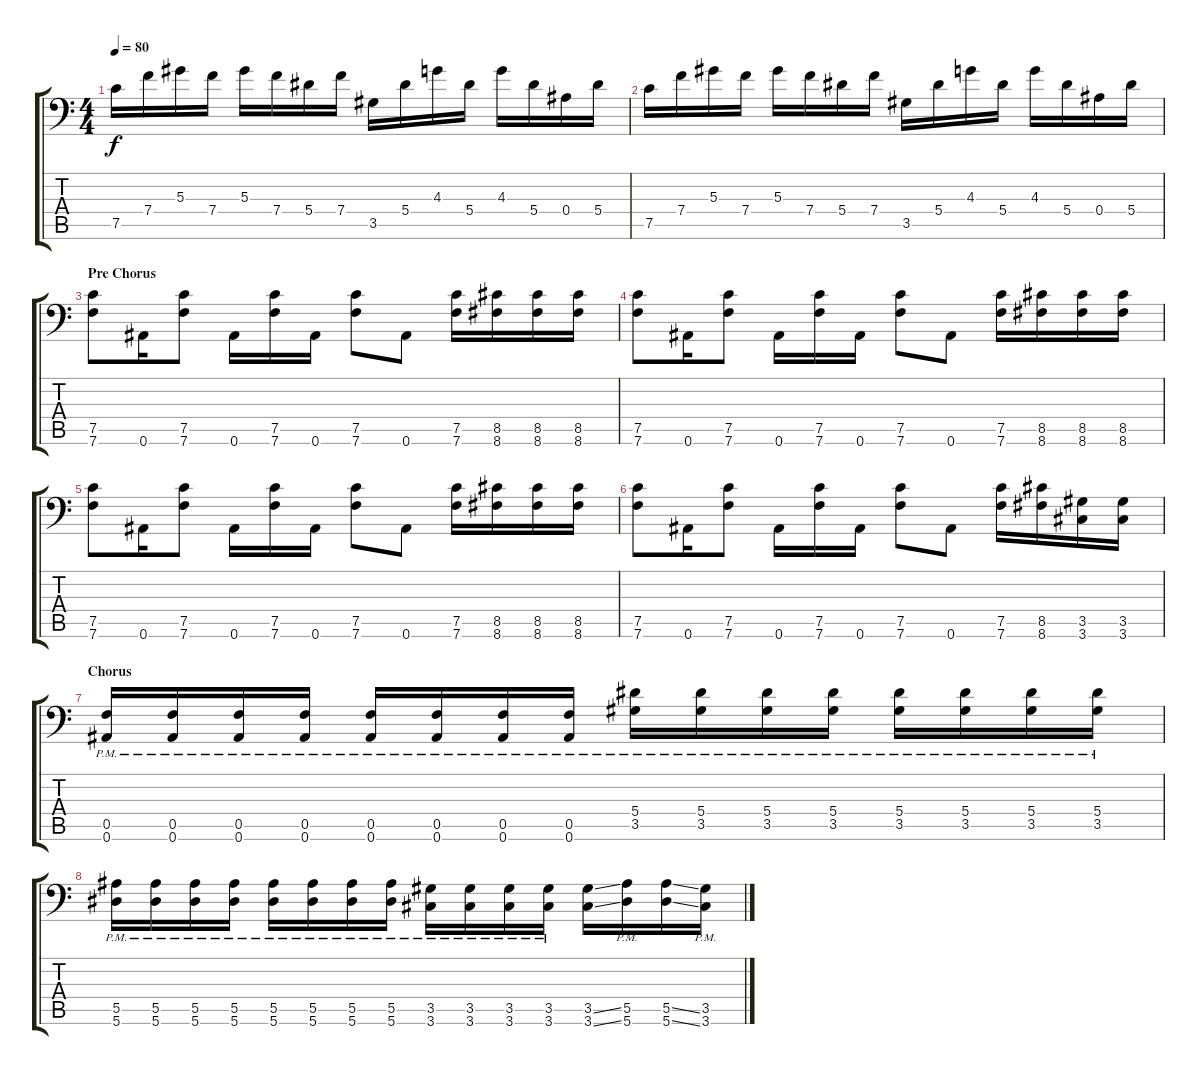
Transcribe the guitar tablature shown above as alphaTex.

\track (" " " ") {instrument distortionguitar}
\staff {score tabs}
\tuning (C4 G3 Eb3 Bb2 F2 Bb1) {hide}
\ts (4 4)
\tempo 80
\clef f4
\ks c
7.5.16{dy f} 7.4.16 5.3.16 7.4.16 5.3.16 7.4.16 5.4.16 7.4.16 3.5.16 5.4.16 4.3.16 5.4.16 4.3.16 5.4.16 0.4.16 5.4.16 |
7.5.16 7.4.16 5.3.16 7.4.16 5.3.16 7.4.16 5.4.16 7.4.16 3.5.16 5.4.16 4.3.16 5.4.16 4.3.16 5.4.16 0.4.16 5.4.16 |
\section ("" "Pre Chorus")
(7.5 7.6).8 0.6.16 (7.5 7.6).8 0.6.16 (7.5 7.6).16 0.6.16 (7.5 7.6).8 0.6.8 (7.5 7.6).16 (8.5 8.6).16 (8.5 8.6).16 (8.5 8.6).16 |
(7.5 7.6).8 0.6.16 (7.5 7.6).8 0.6.16 (7.5 7.6).16 0.6.16 (7.5 7.6).8 0.6.8 (7.5 7.6).16 (8.5 8.6).16 (8.5 8.6).16 (8.5 8.6).16 |
(7.5 7.6).8 0.6.16 (7.5 7.6).8 0.6.16 (7.5 7.6).16 0.6.16 (7.5 7.6).8 0.6.8 (7.5 7.6).16 (8.5 8.6).16 (8.5 8.6).16 (8.5 8.6).16 |
(7.5 7.6).8 0.6.16 (7.5 7.6).8 0.6.16 (7.5 7.6).16 0.6.16 (7.5 7.6).8 0.6.8 (7.5 7.6).16 (8.5 8.6).16 (3.5 3.6).16 (3.5 3.6).16 |
\section ("" "Chorus")
(0.5{pm} 0.6{pm}).16 (0.5{pm} 0.6{pm}).16 (0.5{pm} 0.6{pm}).16 (0.5{pm} 0.6{pm}).16 (0.5{pm} 0.6{pm}).16 (0.5{pm} 0.6{pm}).16 (0.5{pm} 0.6{pm}).16 (0.5{pm} 0.6{pm}).16 (5.4{pm} 3.5{pm}).16 (5.4{pm} 3.5{pm}).16 (5.4{pm} 3.5{pm}).16 (5.4{pm} 3.5{pm}).16 (5.4{pm} 3.5{pm}).16 (5.4{pm} 3.5{pm}).16 (5.4{pm} 3.5{pm}).16 (5.4{pm} 3.5{pm}).16 |
(5.5{pm} 5.6{pm}).16 (5.5{pm} 5.6{pm}).16 (5.5{pm} 5.6{pm}).16 (5.5{pm} 5.6{pm}).16 (5.5{pm} 5.6{pm}).16 (5.5{pm} 5.6{pm}).16 (5.5{pm} 5.6{pm}).16 (5.5{pm} 5.6{pm}).16 (3.5{pm} 3.6{pm}).16 (3.5{pm} 3.6{pm}).16 (3.5{pm} 3.6{pm}).16 (3.5{pm} 3.6{pm}).16 (3.5{ss} 3.6{ss}).16 (5.5{pm} 5.6{pm}).16 (5.5{ss} 5.6{ss}).16 (3.5{pm} 3.6{pm}).16
